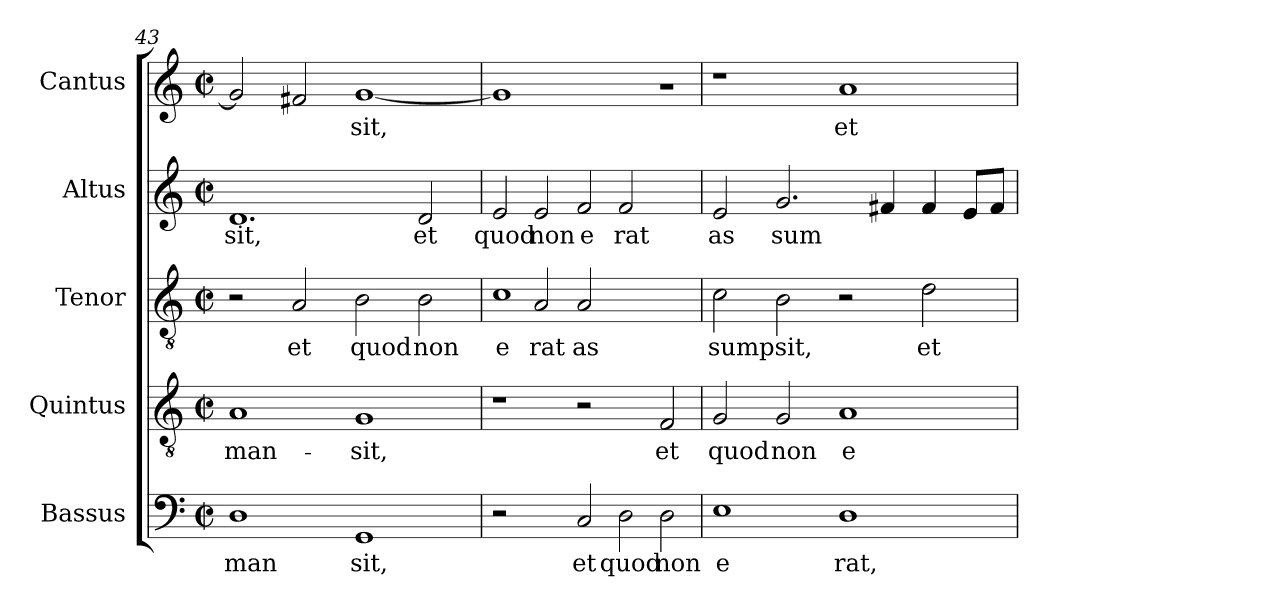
**kern	**text	**kern	**text	**kern	**text	**kern	**text	**kern	**text
*part5	*part5	*part4	*part4	*part3	*part3	*part2	*part2	*part1	*part1
*staff5	*staff5	*staff4	*staff4	*staff3	*staff3	*staff2	*staff2	*staff1	*staff1
*I"Bassus	*	*I"Quintus	*	*I"Tenor	*	*I"Altus	*	*I"Cantus	*
*clefF4	*	*clefGv2	*	*clefGv2	*	*clefG2	*	*clefG2	*
*	*	*k[]	*	*	*	*	*	*	*
*	*	*C:	*	*	*	*	*	*	*
*M2/2	*	*M2/2	*	*M2/2	*	*M2/2	*	*M2/2	*
*met(c|)	*	*met(c|)	*	*met(c|)	*	*met(c|)	*	*met(c|)	*
=43	=43	=43	=43	=43	=43	=43	=43	=43	=43
!	!LO:LY:b:cj	!	!LO:LY:b:cj	!	!	!	!LO:LY:b:cj	!	!
1D	man	1A	-man-	2r	.	1.d	sit,	2g/]	.
!	!	!	!	!	!LO:LY:b:cj	!	!	!	!
.	.	.	.	2A/	et	.	.	2f#/	.
!	!LO:LY:b:cj	!	!LO:LY:b:cj	!	!LO:LY:b:cj	!	!	!	!LO:LY:b:cj
1GG	sit,	1G	-sit,	2B\	quod	.	.	[<1g	sit,
!	!	!	!	!	!LO:LY:b:cj	!	!LO:LY:b:cj	!	!
.	.	.	.	2B\	non	2d/	et	.	.
=44	=44	=44	=44	=44	=44	=44	=44	=44	=44
!	!	!LO:N:vis=1	!	!LO:N:vis=1	!LO:LY:b:cj	!LO:N:vis=2	!LO:LY:b:cj	!	!
2r	.	2r	.	4c	e	4e/	quod	1g]	.
!	!	!	!	!LO:N:vis=2	!LO:LY:b:cj	!LO:N:vis=2	!LO:LY:b:cj	!	!
.	.	.	.	4A/	rat	4e/	non	.	.
!LO:N:vis=2	!LO:LY:b:cj	!	!	!LO:N:vis=2	!LO:LY:b:cj	!LO:N:vis=2	!LO:LY:b:cj	!	!
4C/	et	2r	.	4A/	as	4f/	e	.	.
!LO:N:vis=2	!LO:LY:b:cj	!	!	!	!	!LO:N:vis=2	!LO:LY:b:cj	!	!
4D\	quod	.	.	2ryy	.	4f/	rat	.	.
!LO:N:vis=2	!LO:LY:b:cj	!LO:N:vis=2	!LO:LY:b:cj	!	!	!	!	!LO:N:vis=1	!
4D\	non	4F/	et	.	.	4ryy	.	4ra	.
=45	=45	=45	=45	=45	=45	=45	=45	=45	=45
!	!LO:LY:b:cj	!	!LO:LY:b:cj	!	!LO:LY:b	!	!LO:LY:b:cj	!	!
1E	e	2G/	quod	2c\	sumpsit,	2e/	as	1r	.
!	!	!	!LO:LY:b:cj	!	!	!	!LO:LY:b	!	!
.	.	2G/	non	2B\	.	2.g/	sum	.	.
!	!LO:LY:b:cj	!	!LO:LY:b:cj	!	!	!	!	!	!LO:LY:b:cj
1D	rat,	1A	e-	2r	.	.	.	1a	et
.	.	.	.	.	.	4f#/	.	.	.
!	!	!	!	!	!LO:LY:b:cj	!	!	!	!
.	.	.	.	2d\	et	4f#/	.	.	.
.	.	.	.	.	.	8e/L	.	.	.
.	.	.	.	.	.	8f#/J	.	.	.
=	=	=	=	=	=	=	=	=	=
*-	*-	*-	*-	*-	*-	*-	*-	*-	*-
